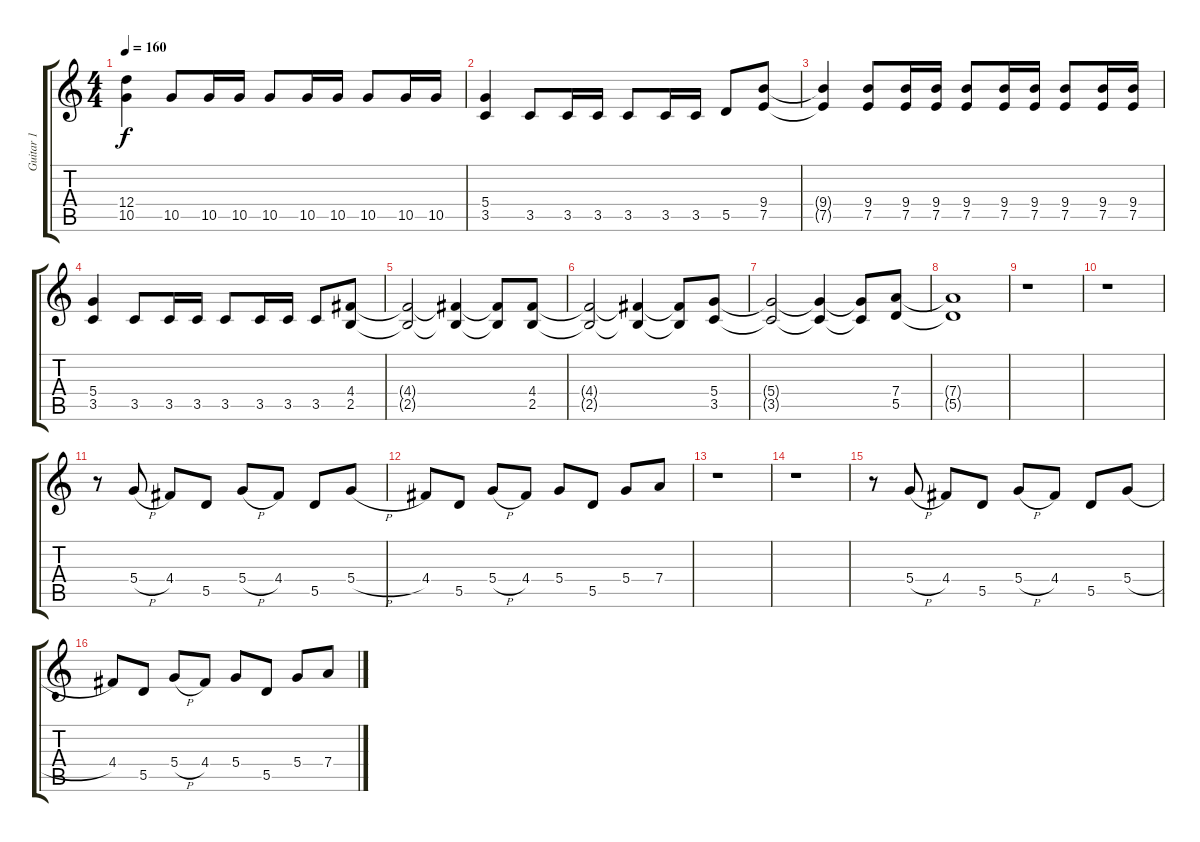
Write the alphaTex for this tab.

\track ("Guitar 1" "Guitar 1") {instrument distortionguitar}
\staff {score tabs}
\tuning (E4 B3 G3 D3 A2 E2) {hide}
\ts (4 4)
\tempo 160
\clef g2
\ks c
(12.4{t} 10.5{t}).4{dy f} 10.5.8 10.5.16 10.5.16 10.5.8 10.5.16 10.5.16 10.5.8 10.5.16 10.5.16 |
(5.4 3.5).4 3.5.8 3.5.16 3.5.16 3.5.8 3.5.16 3.5.16 5.5.8 (9.4 7.5).8 |
(9.4{t} 7.5{t}).4 (9.4 7.5).8 (9.4 7.5).16 (9.4 7.5).16 (9.4 7.5).8 (9.4 7.5).16 (9.4 7.5).16 (9.4 7.5).8 (9.4 7.5).16 (9.4 7.5).16 |
(5.4 3.5).4 3.5.8 3.5.16 3.5.16 3.5.8 3.5.16 3.5.16 3.5.8 (4.4 2.5).8 |
(4.4{t} 2.5{t}).2 (4.4{t} 2.5{t}).4 (4.4{t} 2.5{t}).8 (4.4 2.5).8 |
(4.4{t} 2.5{t}).2 (4.4{t} 2.5{t}).4 (4.4{t} 2.5{t}).8 (5.4 3.5).8 |
(5.4{t} 3.5{t}).2 (5.4{t} 3.5{t}).4 (5.4{t} 3.5{t}).8 (7.4 5.5).8 |
(7.4{t} 5.5{t}).1 |
r.1 |
r.1 |
r.8 5.4{h}.8 4.4.8 5.5.8 5.4{h}.8 4.4.8 5.5.8 5.4{h}.8 |
4.4.8 5.5.8 5.4{h}.8 4.4.8 5.4.8 5.5.8 5.4.8 7.4.8 |
r.1 |
r.1 |
r.8 5.4{h}.8 4.4.8 5.5.8 5.4{h}.8 4.4.8 5.5.8 5.4{h}.8 |
4.4.8 5.5.8 5.4{h}.8 4.4.8 5.4.8 5.5.8 5.4.8 7.4.8
